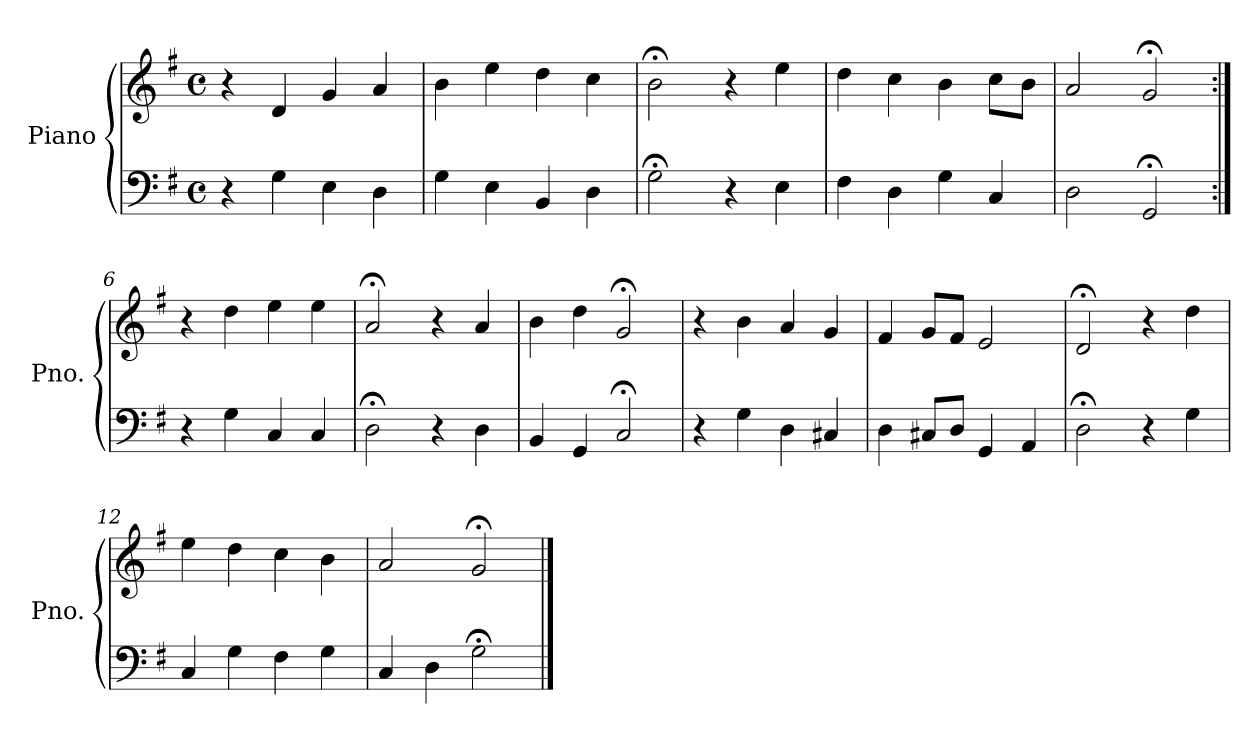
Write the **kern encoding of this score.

**kern	**kern
*part1	*part1
*staff2	*staff1
*I"Piano	*
*I'Pno.	*
*clefF4	*clefG2
*k[f#]	*k[f#]
*M4/4	*M4/4
*met(c)	*met(c)
=1	=1
4r	4r
4G\	4d/
4E\	4g/
4D\	4a/
=2	=2
4G\	4b\
4E\	4ee\
4BB/	4dd\
4D\	4cc\
=3	=3
2G;<\	2b;<\
4r	4r
4E\	4ee\
=4	=4
4F#\	4dd\
4D\	4cc\
4G\	4b\
4C/	8cc\L
.	8b\J
=5	=5
2D\	2a/
2GG;</	2g;</
=6:|!	=6:|!
4r	4r
4G\	4dd\
4C/	4ee\
4C/	4ee\
=7	=7
2D;<\	2a;</
4r	4r
4D\	4a/
!!LO:LB:g=z
=8	=8
4BB/	4b\
4GG/	4dd\
2C;</	2g;</
=9	=9
4r	4r
4G\	4b\
4D\	4a/
4C#X/	4g/
=10	=10
4D\	4f#/
8C#X/L	8g/L
8D/J	8f#/J
4GG/	2e/
4AA/	.
=11	=11
2D;<\	2d;</
4r	4r
4G\	4dd\
=12	=12
4C/	4ee\
4G\	4dd\
4F#\	4cc\
4G\	4b\
=13	=13
4C/	2a/
4D\	.
2G;<\	2g;</
==	==
*-	*-
